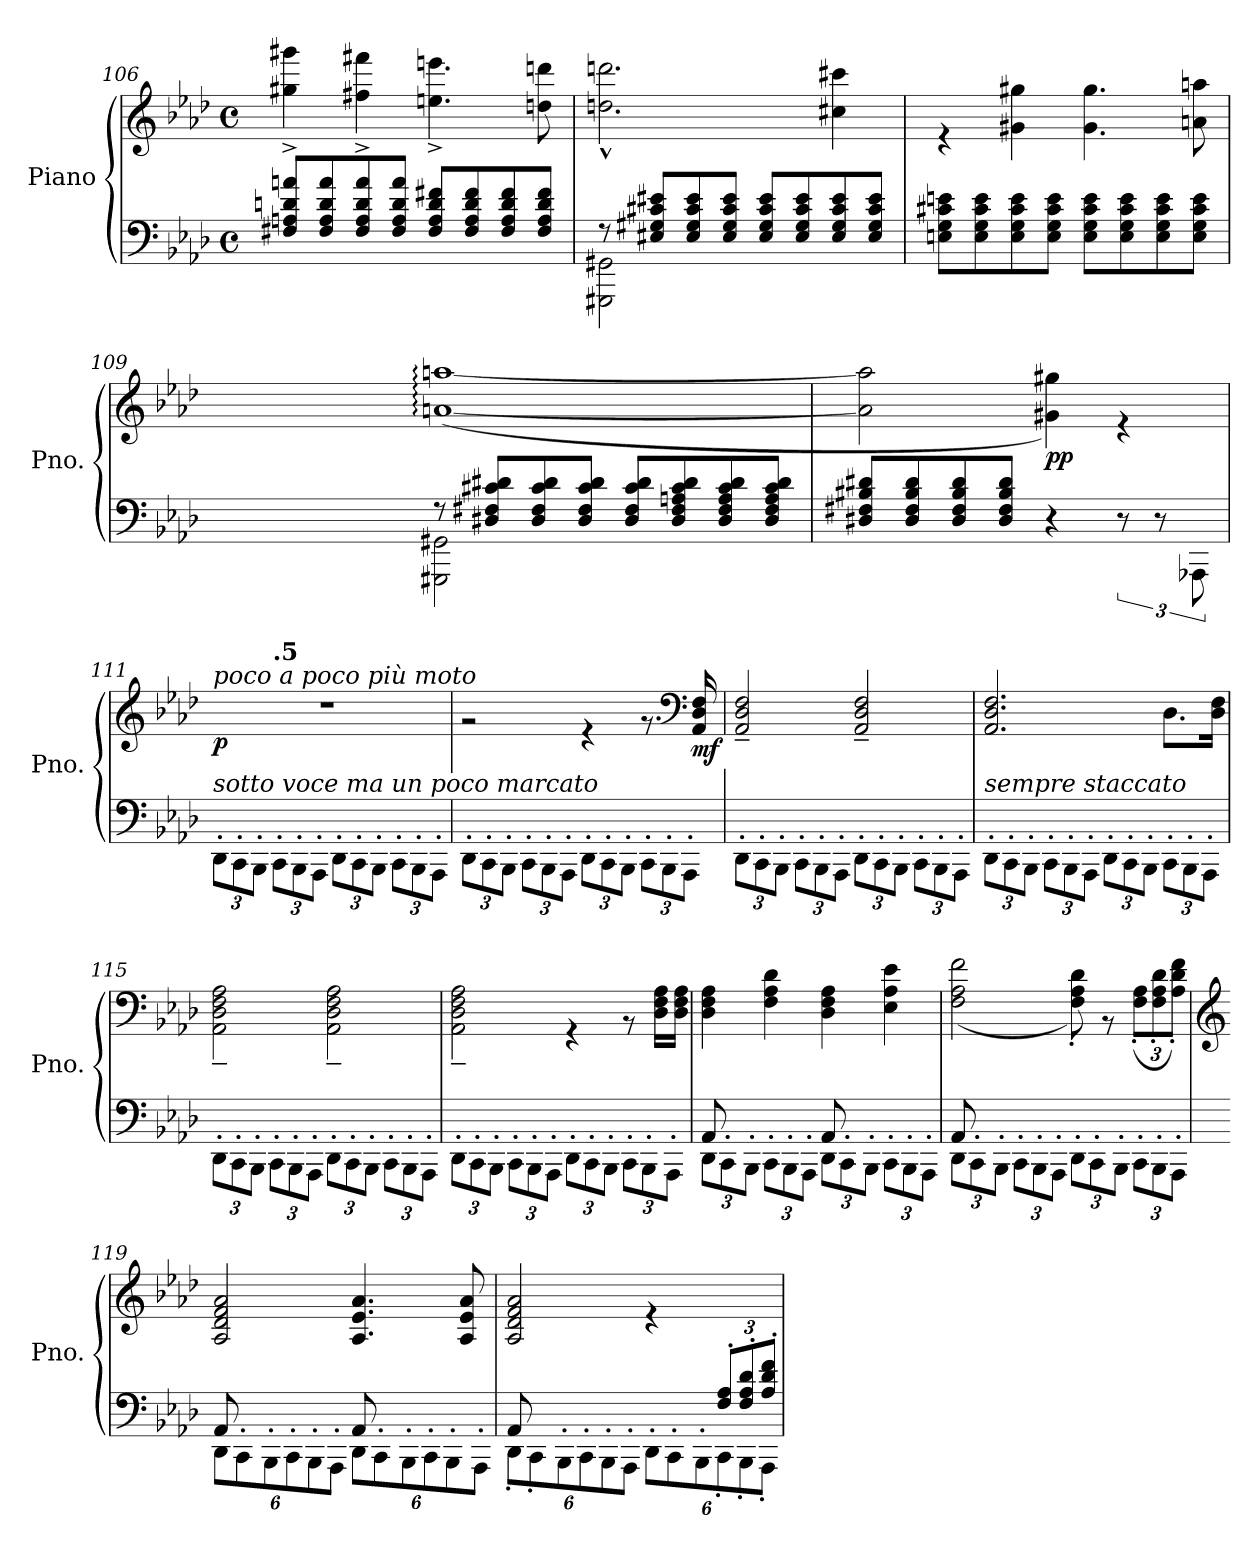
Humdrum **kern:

**kern	**kern	**dynam
*part1	*part1	*part1
*staff2	*staff1	*staff1/2
*I"Piano	*	*
*I'Pno.	*	*
*clefF4	*clefG2	*
*k[b-e-a-d-]	*k[b-e-a-d-]	*
*M4/4	*M4/4	*
*met(c)	*met(c)	*
*MM170	*MM170	*
=106	=106	=106
*	*^	*
8F#X/ 8An/ 8dn/ 8an/L	1ryy	4gg#X\^ 4ggg#X\^	.
8F#/ 8A/ 8d/ 8a/	.	.	.
*	*MM160	*	*
8F#/ 8A/ 8d/ 8a/	.	4ff#X\^ 4fff#X\^	.
8F#/ 8A/ 8d/ 8a/J	.	.	.
*	*MM120	*	*
8F#/ 8A/ 8d/ 8f#X/L	.	4.een\^ 4.eeen\^	.
8F#/ 8A/ 8d/ 8f#/	.	.	.
8F#/ 8A/ 8d/ 8f#/	.	.	.
*	*MM100	*	*
8F#/ 8A/ 8d/ 8f#/J	.	8ddn\ 8dddn\	.
=107	=107	=107	=107
*^	*	*	*
8r	2GGG#X\ 2GG#X\	1ryy	2.ddn\^^ 2.dddn\^^	.
8E#X/ 8G#X/ 8c#X/ 8e#X/L	.	.	.	.
*	*	*MM120	*	*
8E#/ 8G#/ 8c#/ 8e#/	.	.	.	.
*	*	*MM140	*	*
8E#/ 8G#/ 8c#/ 8e#/J	.	.	.	.
8E#/ 8G#/ 8c#/ 8e#/L	2ryy	.	.	.
8E#/ 8G#/ 8c#/ 8e#/	.	.	.	.
*	*	*MM120	*	*
8E#/ 8G#/ 8c#/ 8e#/	.	.	4cc#X\ 4ccc#X\	.
*	*	*MM140	*	*
8E#/ 8G#/ 8c#/ 8e#/J	.	.	.	.
*v	*v	*	*	*
!!LO:PB:g=z	!!
=108	=108	=108	=108
8En\ 8G\ 8c#X\ 8en\L	1ryy	4r	.
8E\ 8G\ 8c#\ 8e\	.	.	.
*	*MM120	*	*
8E\ 8G\ 8c#\ 8e\	.	4g#X\ 4gg#X\	.
8E\ 8G\ 8c#\ 8e\J	.	.	.
*	*MM100	*	*
8E\ 8G\ 8c#\ 8e\L	.	4.g#\ 4.gg#\	.
8E\ 8G\ 8c#\ 8e\	.	.	.
*	*MM90	*	*
8E\ 8G\ 8c#\ 8e\	.	.	.
*	*MM80	*	*
8E\ 8G\ 8c#\ 8e\J	.	8an\ 8aan\	.
=109	=109	=109	=109
*^	*	*	*
8r	2GGG#X\ 2GG#X\	1ryy	(>[1an: [1aan:	.
*	*	*MM90	*	*
8D#X/ 8F#X/ 8c#X/ 8d#X/L	.	.	.	.
*	*	*MM100	*	*
8D#/ 8F#/ 8c#/ 8d#/	.	.	.	.
*	*	*MM110	*	*
8D#/ 8F#/ 8c#/ 8d#/J	.	.	.	.
*	*	*MM100	*	*
8D#/ 8F#/ 8c#/ 8d#/L	2ryy	.	.	.
*	*	*MM90	*	*
8D#/ 8F#/ 8An/ 8c#/ 8d#/	.	.	.	.
*	*	*MM80	*	*
8D#/ 8F#/ 8A/ 8c#/ 8d#/	.	.	.	.
*	*	*MM70	*	*
8D#/ 8F#/ 8A/ 8c#/ 8d#/J	.	.	.	.
*v	*v	*	*	*
=110	=110	=110	=110
8D#X/ 8F#X/ 8B#X/ 8d#X/L	1ryy	2a\] 2aa\]	.
8D#/ 8F#/ 8B#/ 8d#/	.	.	.
*	*MM50	*	*
8D#/ 8F#/ 8B#/ 8d#/	.	.	.
*	*MM30	*	*
8D#/ 8F#/ 8B#/ 8d#/J	.	.	.
!	!	!	!LO:DY:b
4r	.	4g#X\ 4gg#X\)	pp
12r	.	4r	.
12r	.	.	.
*	*MM100	*	*
12AAA-X\	.	.	.
*	*v	*v	*
!!LO:PB:g=z
=111	=111	=111
*Xbrackettup	*	*
*	*MM120	*
*	*^	*
!	!LO:TX:a:i:t=poco a poco più moto	!	!
!LO:TX:a:i:t=sotto voce ma un poco marcato	!	!	!
!	!	!	!LO:DY:b
*	*	*^	*
12DD-'\L	1ryy	1r	4ryy	p
12CC'\	.	.	.	.
12BBB-'\J	.	.	.	.
*	*MM122	*	*	*
!	!	!	!LO:TX:a:B:t=.5	!
12CC'\L	.	.	2.ryy	.
12BBB-'\	.	.	.	.
12AAA-'\J	.	.	.	.
*	*MM125	*	*	*
12DD-'\L	.	.	.	.
12CC'\	.	.	.	.
12BBB-'\J	.	.	.	.
12CC'\L	.	.	.	.
12BBB-'\	.	.	.	.
12AAA-'\J	.	.	.	.
*	*	*v	*v	*
=112	=112	=112	=112
12DD-'\L	1ryy	2r	.
12CC'\	.	.	.
12BBB-'\J	.	.	.
12CC'\L	.	.	.
12BBB-'\	.	.	.
12AAA-'\J	.	.	.
12DD-'\L	.	4r	.
12CC'\	.	.	.
12BBB-'\J	.	.	.
12CC'\L	.	8.r	.
12BBB-'\	.	.	.
12AAA-'\J	.	.	.
*	*clefF4	*	*
!	!	!	!LO:DY:b
.	.	16AA-/ 16D-/ 16F/	mf
=113	=113	=113	=113
12DD-'\L	1ryy	2AA-/~ 2D-/~ 2F/~	.
12CC'\	.	.	.
12BBB-'\J	.	.	.
12CC'\L	.	.	.
12BBB-'\	.	.	.
12AAA-'\J	.	.	.
12DD-'\L	.	2AA-/~ 2D-/~ 2F/~	.
12CC'\	.	.	.
12BBB-'\J	.	.	.
12CC'\L	.	.	.
12BBB-'\	.	.	.
12AAA-'\J	.	.	.
!!LO:LB:g=z	!!
=114	=114	=114	=114
!LO:TX:a:i:t=sempre staccato	!	!	!
12DD-'\L	1ryy	2.AA-/ 2.D-/ 2.F/	.
12CC'\	.	.	.
12BBB-'\J	.	.	.
12CC'\L	.	.	.
12BBB-'\	.	.	.
12AAA-'\J	.	.	.
12DD-'\L	.	.	.
12CC'\	.	.	.
12BBB-'\J	.	.	.
12CC'\L	.	8.D-\L	.
12BBB-'\	.	.	.
12AAA-'\J	.	.	.
.	.	16D-\ 16F\Jk	.
=115	=115	=115	=115
12DD-'\L	1ryy	2AA-\~ 2D-\~ 2F\~ 2A-\~	.
12CC'\	.	.	.
12BBB-'\J	.	.	.
12CC'\L	.	.	.
12BBB-'\	.	.	.
12AAA-'\J	.	.	.
12DD-'\L	.	2AA-\~ 2D-\~ 2F\~ 2A-\~	.
12CC'\	.	.	.
12BBB-'\J	.	.	.
12CC'\L	.	.	.
12BBB-'\	.	.	.
12AAA-'\J	.	.	.
=116	=116	=116	=116
12DD-'\L	1ryy	2AA-\~ 2D-\~ 2F\~ 2A-\~	.
12CC'\	.	.	.
12BBB-'\J	.	.	.
12CC'\L	.	.	.
12BBB-'\	.	.	.
12AAA-'\J	.	.	.
12DD-'\L	.	4r	.
12CC'\	.	.	.
12BBB-'\J	.	.	.
12CC'\L	.	8r	.
12BBB-'\	.	.	.
.	.	16D-\ 16F\ 16A-\LL	.
12AAA-'\J	.	.	.
.	.	16D-\ 16F\ 16A-\JJ	.
!!LO:LB:g=z	!!
=117	=117	=117	=117
*^	*	*	*
12DD-'\L	8AA-/	1ryy	4D-\ 4F\ 4A-\	.
12CC'\	.	.	.	.
.	8ryy	.	.	.
12BBB-'\J	.	.	.	.
12CC'\L	4ryy	.	4F\ 4A-\ 4d-\	.
12BBB-'\	.	.	.	.
12AAA-'\J	.	.	.	.
12DD-'\L	8AA-/	.	4D-\ 4F\ 4A-\	.
12CC'\	.	.	.	.
.	8ryy	.	.	.
12BBB-'\J	.	.	.	.
12CC'\L	4ryy	.	4E-\ 4A-\ 4e-\	.
12BBB-'\	.	.	.	.
12AAA-'\J	.	.	.	.
=118	=118	=118	=118	=118
12DD-'\L	8AA-/	1ryy	(>2F\ 2A-\ 2f\	.
12CC'\	.	.	.	.
.	8ryy	.	.	.
12BBB-'\J	.	.	.	.
12CC'\L	4ryy	.	.	.
12BBB-'\	.	.	.	.
12AAA-'\J	.	.	.	.
12DD-'\L	8ryy	.	8F\' 8A-\' 8d-\')	.
12CC'\	.	.	.	.
.	8ryy	.	8r	.
12BBB-'\J	.	.	.	.
*	*	*	*Xbrackettup	*
12CC'\L	4ryy	.	(>12F\' 12A-\'L	.
12BBB-'\	.	.	12F\' 12A-\' 12d-\'	.
12AAA-'\J	.	.	12A-\' 12d-\' 12f\'J)	.
=119	=119	=119	=119	=119
*	*	*clefG2	*	*
12DD-'\L	8AA-/	1ryy	2A-/ 2d-/ 2f/ 2a-/	.
12CC'\	.	.	.	.
.	8ryy	.	.	.
12BBB-'\	.	.	.	.
12CC'\	4ryy	.	.	.
12BBB-'\	.	.	.	.
12AAA-'\J	.	.	.	.
12DD-'\L	8AA-/	.	4.A-/ 4.e-/ 4.a-/	.
12CC'\	.	.	.	.
.	8ryy	.	.	.
12BBB-'\	.	.	.	.
12CC'\	4ryy	.	.	.
12BBB-'\	.	.	.	.
.	.	.	8A-/ 8e-/ 8a-/	.
12AAA-'\J	.	.	.	.
!!LO:LB:g=z	!!
=120	=120	=120	=120	=120
*	*^	*	*	*
2.ryy	12DD-'\L	8AA-/	1ryy	2A-/ 2d-/ 2f/ 2a-/	.
.	12CC'\	.	.	.	.
.	.	8ryy	.	.	.
.	12BBB-'\	.	.	.	.
.	12CC'\	4ryy	.	.	.
.	12BBB-'\	.	.	.	.
.	12AAA-'\J	.	.	.	.
.	12DD-'\L	8ryy	.	4r	.
.	12CC'\	.	.	.	.
.	.	8ryy	.	.	.
.	12BBB-'\	.	.	.	.
12F/' 12A-/'L	12CC'\	4ryy	.	4ryy	.
12F/' 12A-/' 12d-/'	12BBB-'\	.	.	.	.
12A-/' 12d-/' 12f/'J	12AAA-'\J	.	.	.	.
*v	*v	*v	*	*	*
*	*v	*v	*
=	=	=
*-	*-	*-
